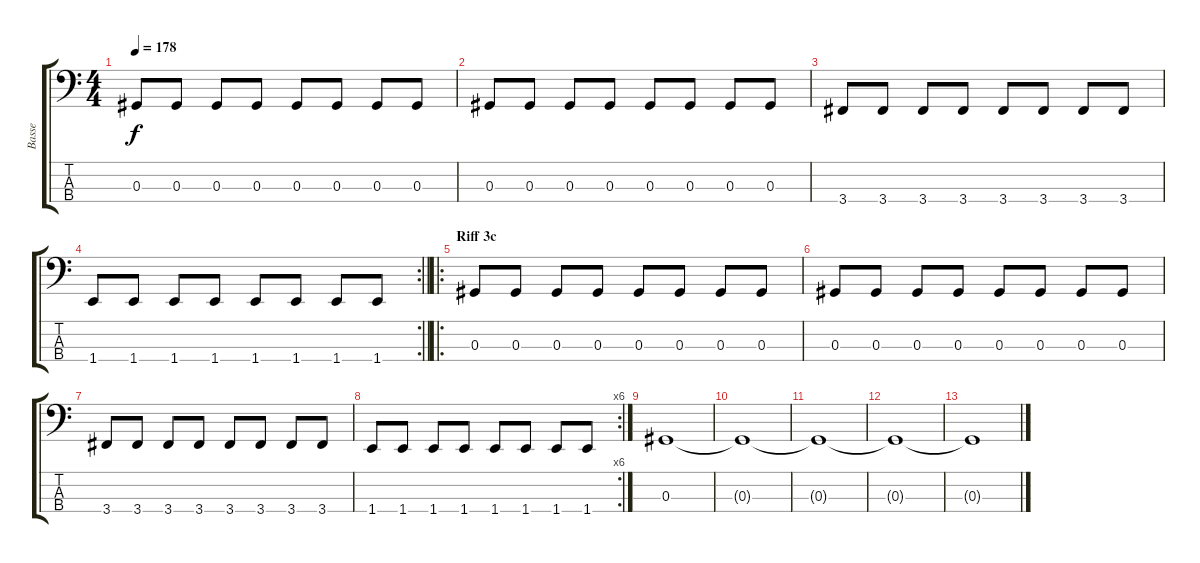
\track ("Basse" "Basse") {instrument electricbassfinger}
\staff {score tabs}
\tuning (Gb2 Db2 Ab1 Eb1) {hide}
\ts (4 4)
\tempo 178
\clef f4
\ks c
0.3.8{dy f} 0.3.8 0.3.8 0.3.8 0.3.8 0.3.8 0.3.8 0.3.8 |
0.3.8 0.3.8 0.3.8 0.3.8 0.3.8 0.3.8 0.3.8 0.3.8 |
3.4.8 3.4.8 3.4.8 3.4.8 3.4.8 3.4.8 3.4.8 3.4.8 |
\rc 2
\barLineRight lightlight
1.4.8 1.4.8 1.4.8 1.4.8 1.4.8 1.4.8 1.4.8 1.4.8 |
\ro
\section ("" "Riff 3c")
0.3.8 0.3.8 0.3.8 0.3.8 0.3.8 0.3.8 0.3.8 0.3.8 |
0.3.8 0.3.8 0.3.8 0.3.8 0.3.8 0.3.8 0.3.8 0.3.8 |
3.4.8 3.4.8 3.4.8 3.4.8 3.4.8 3.4.8 3.4.8 3.4.8 |
\rc 6
1.4.8 1.4.8 1.4.8 1.4.8 1.4.8 1.4.8 1.4.8 1.4.8 |
0.3.1 |
0.3{t}.1 |
0.3{t}.1 |
0.3{t}.1 |
0.3{t}.1
